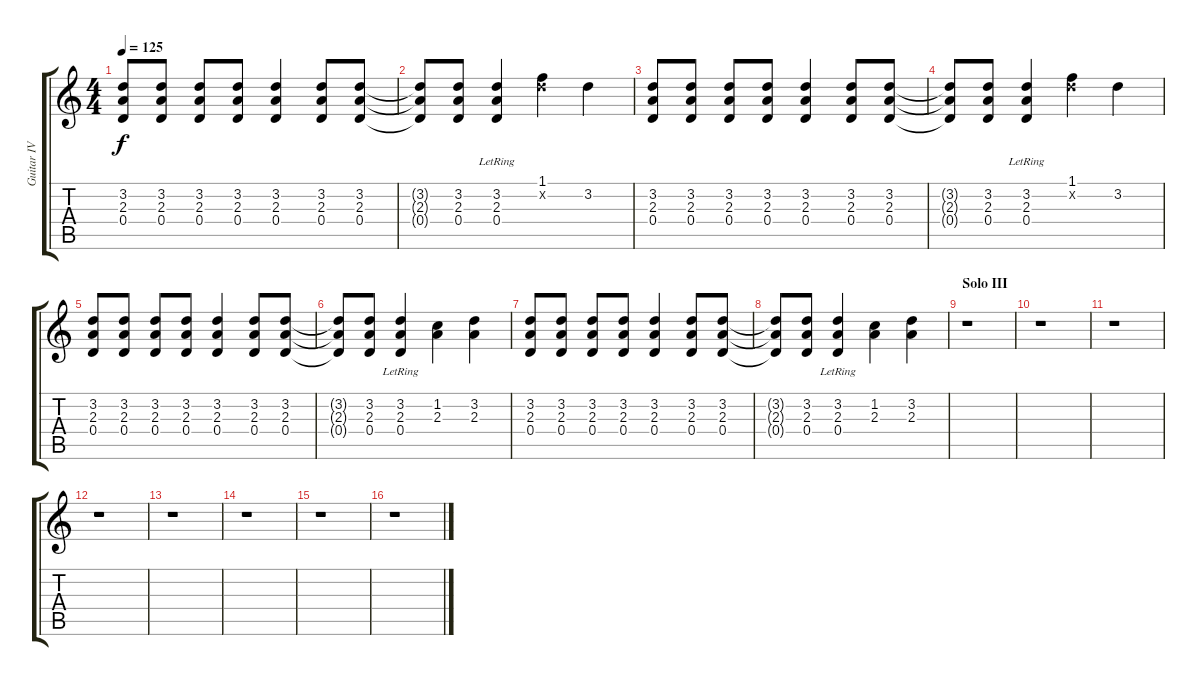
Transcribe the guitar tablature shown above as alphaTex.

\track ("Guitar IV" "Guitar IV") {instrument overdrivenguitar}
\staff {score tabs}
\tuning (E4 B3 G3 D3 A2 E2) {hide}
\ts (4 4)
\tempo 125
\clef g2
\ks c
(3.2 2.3 0.4).8{dy f} (3.2 2.3 0.4).8 (3.2 2.3 0.4).8 (3.2 2.3 0.4).8 (3.2 2.3 0.4).4 (3.2 2.3 0.4).8 (3.2 2.3 0.4).8 |
(3.2{t} 2.3{t} 0.4{t}).8 (3.2 2.3 0.4).8 (3.2{lr} 2.3 0.4{lr}).4 (1.1 3.2{x}).4 3.2.4 |
(3.2 2.3 0.4).8 (3.2 2.3 0.4).8 (3.2 2.3 0.4).8 (3.2 2.3 0.4).8 (3.2 2.3 0.4).4 (3.2 2.3 0.4).8 (3.2 2.3 0.4).8 |
(3.2{t} 2.3{t} 0.4{t}).8 (3.2 2.3 0.4).8 (3.2{lr} 2.3{lr} 0.4{lr}).4 (1.1 3.2{x}).4 3.2.4 |
(3.2 2.3 0.4).8 (3.2 2.3 0.4).8 (3.2 2.3 0.4).8 (3.2 2.3 0.4).8 (3.2 2.3 0.4).4 (3.2 2.3 0.4).8 (3.2 2.3 0.4).8 |
(3.2{t} 2.3{t} 0.4{t}).8 (3.2 2.3 0.4).8 (3.2 2.3{lr} 0.4{lr}).4 (1.2 2.3).4 (3.2 2.3).4 |
(3.2 2.3 0.4).8 (3.2 2.3 0.4).8 (3.2 2.3 0.4).8 (3.2 2.3 0.4).8 (3.2 2.3 0.4).4 (3.2 2.3 0.4).8 (3.2 2.3 0.4).8 |
(3.2{t} 2.3{t} 0.4{t}).8 (3.2 2.3 0.4).8 (3.2 2.3 0.4{lr}).4 (1.2 2.3).4 (3.2 2.3).4 |
\section ("" "Solo III")
r.1 |
r.1 |
r.1 |
r.1 |
r.1 |
r.1 |
r.1 |
r.1
